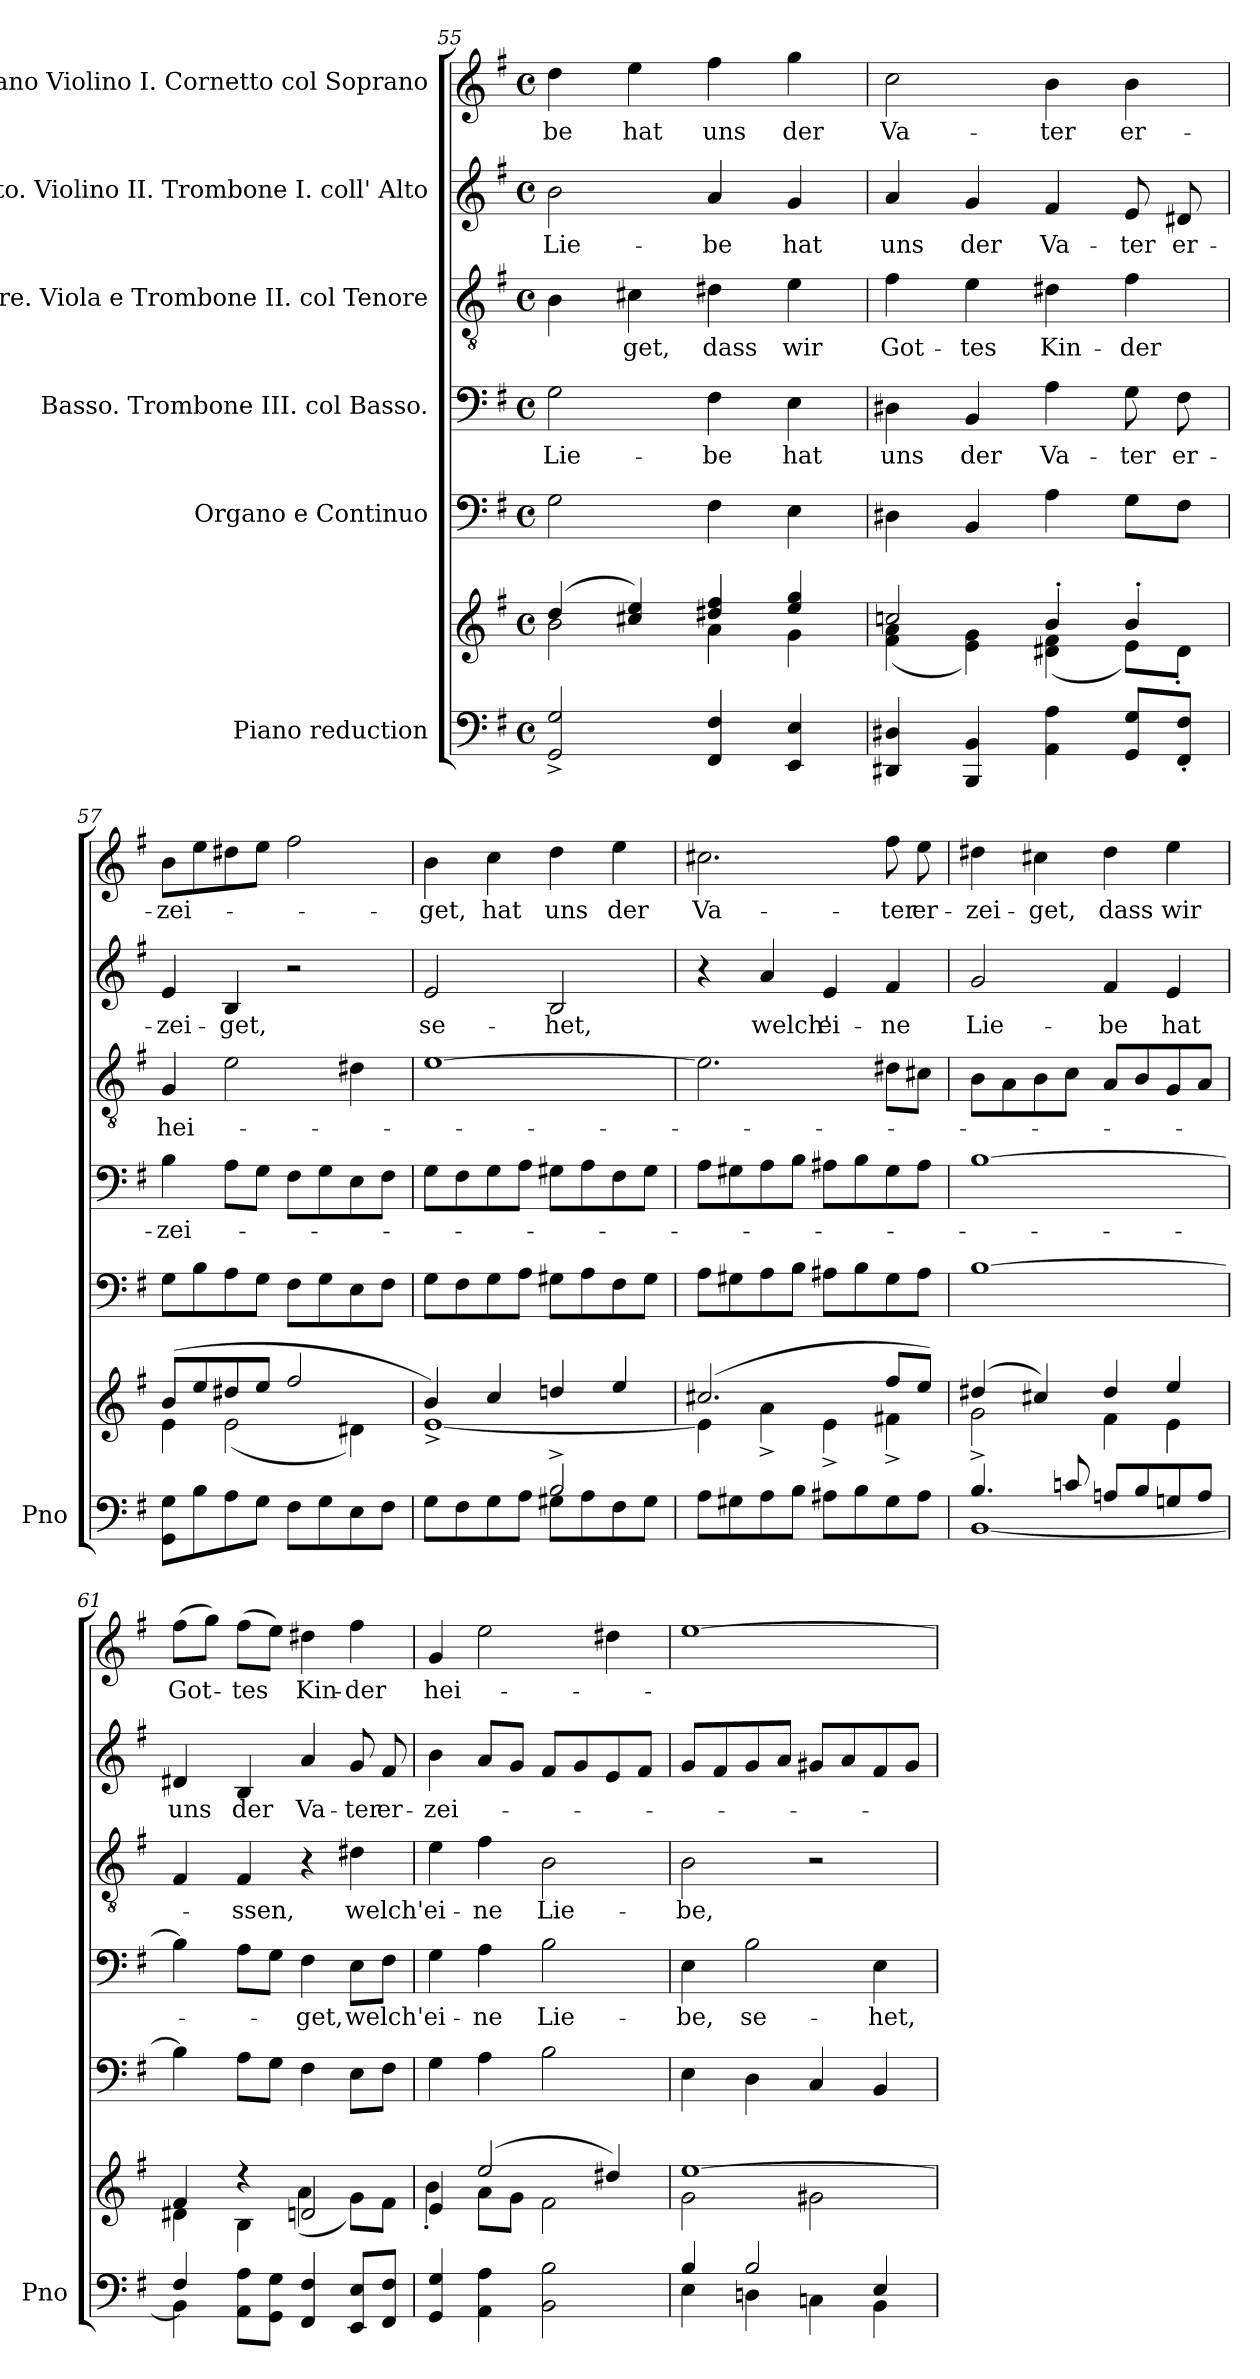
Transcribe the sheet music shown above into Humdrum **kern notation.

**kern	**kern	**kern	**kern	**text	**kern	**text	**kern	**text	**kern	**text
*part6	*part6	*part5	*part4	*part4	*part3	*part3	*part2	*part2	*part1	*part1
*staff7	*staff6	*staff5	*staff4	*staff4	*staff3	*staff3	*staff2	*staff2	*staff1	*staff1
*I"Piano reduction	*	*I"Organo e Continuo	*I"Basso. Trombone III. col Basso.	*	*I"Tenore. Viola e Trombone II. col Tenore	*	*I"Alto. Violino II. Trombone I. coll' Alto	*	*I"Soprano Violino I. Cornetto col Soprano	*
*I'Pno	*	*	*	*	*	*	*	*	*	*
!!LO:LB:g=z
*clefF4	*clefG2	*clefF4	*clefF4	*	*clefGv2	*	*clefG2	*	*clefG2	*
*k[f#]	*k[f#]	*k[f#]	*k[f#]	*	*k[f#]	*	*k[f#]	*	*k[f#]	*
*M4/4	*M4/4	*M4/4	*M4/4	*	*M4/4	*	*M4/4	*	*M4/4	*
*met(c)	*met(c)	*met(c)	*met(c)	*	*met(c)	*	*met(c)	*	*met(c)	*
=55	=55	=55	=55	=55	=55	=55	=55	=55	=55	=55
*	*^	*	*	*	*	*	*	*	*	*
!	!	!	!	!	!LO:LY:b	!	!	!	!LO:LY:b	!	!LO:LY:b
2GG/^ 2G/^	(>4dd/	2b\	2G\	2G\	Lie-	4B\	.	2b\	Lie-	4dd\	be
!	!	!	!	!	!	!	!LO:LY:b	!	!	!	!LO:LY:b
.	4cc#X/ 4ee/)	.	.	.	.	4c#X\	get,	.	.	4ee\	hat
!	!	!	!	!	!LO:LY:b	!	!LO:LY:b	!	!LO:LY:b	!	!LO:LY:b
4FF#/ 4F#/	4dd#X/ 4ff#/	4a\	4F#\	4F#\	be	4d#X\	dass	4a/	be	4ff#\	uns
!	!	!	!	!	!LO:LY:b	!	!LO:LY:b	!	!LO:LY:b	!	!LO:LY:b
4EE/ 4E/	4ee/ 4gg/	4g\	4E\	4E\	hat	4e\	wir	4g/	hat	4gg\	der
=56	=56	=56	=56	=56	=56	=56	=56	=56	=56	=56	=56
!	!	!	!	!	!LO:LY:b	!	!LO:LY:b	!	!LO:LY:b	!	!LO:LY:b
4DD#X/ 4D#X/	2ccn/	(<4f#\ 4a\	4D#X\	4D#X\	uns	4f#\	Got-	4a/	uns	2cc\	Va-
!	!	!	!	!	!LO:LY:b	!	!LO:LY:b	!	!LO:LY:b	!	!
4BBB/ 4BB/	.	4e\ 4g\)	4BB/	4BB/	der	4e\	tes	4g/	der	.	.
!	!	!	!	!	!LO:LY:b	!	!LO:LY:b	!	!LO:LY:b	!	!LO:LY:b
4AA\ 4A\	4b'/	(<4d#X\ 4f#\	4A\	4A\	Va-	4d#X\	Kin-	4f#/	Va-	4b\	ter
!	!	!	!	!	!LO:LY:b	!	!LO:LY:b	!	!LO:LY:b	!	!LO:LY:b
8GG/ 8G/L	4b'/	8e\L)	8G\L	8G\	ter	4f#\	der	8e/	ter	4b\	er-
!	!	!	!	!	!LO:LY:b	!	!	!	!LO:LY:b	!	!
8FF#/' 8F#/'J	.	8d#'\J	8F#\J	8F#\	er-	.	.	8d#X/	er-	.	.
=57	=57	=57	=57	=57	=57	=57	=57	=57	=57	=57	=57
!	!	!	!	!	!LO:LY:b	!	!LO:LY:b	!	!LO:LY:b	!	!LO:LY:b
8GG\ 8G\L	(>8b/L	4e\	8G\L	4B\	zei-	4G/	hei-	4e/	zei-	8b\L	zei-
8B\	8ee/	.	8B\	.	.	.	.	.	.	8ee\	.
!	!	!	!	!	!	!	!	!	!LO:LY:b	!	!
8A\	8dd#X/	(<2e\	8A\	8A\L	.	2e\	.	4B/	get,	8dd#X\	.
8G\J	8ee/J	.	8G\J	8G\J	.	.	.	.	.	8ee\J	.
8F#\L	2ff#/	.	8F#\L	8F#\L	.	.	.	2r	.	2ff#\	.
8G\	.	.	8G\	8G\	.	.	.	.	.	.	.
8E\	.	4d#X\)	8E\	8E\	.	4d#X\	.	.	.	.	.
8F#\J	.	.	8F#\J	8F#\J	.	.	.	.	.	.	.
=58	=58	=58	=58	=58	=58	=58	=58	=58	=58	=58	=58
*^	*	*	*	*	*	*	*	*	*	*	*
!	!	!	!	!	!	!	!	!	!	!LO:LY:b	!	!LO:LY:b
2rAyy	8G\L	4b/)	[1e^	8G\L	8G\L	.	[1e	.	2e/	se-	4b\	-get,
.	8F#\	.	.	8F#\	8F#\	.	.	.	.	.	.	.
!	!	!	!	!	!	!	!	!	!	!	!	!LO:LY:b
.	8G\	4cc/	.	8G\	8G\	.	.	.	.	.	4cc\	hat
.	8A\J	.	.	8A\J	8A\J	.	.	.	.	.	.	.
!	!	!	!	!	!	!	!	!	!	!LO:LY:b	!	!LO:LY:b
2B^/	8G#X\L	4ddn/	.	8G#X\L	8G#X\L	.	.	.	2B/	het,	4dd\	uns
.	8A\	.	.	8A\	8A\	.	.	.	.	.	.	.
!	!	!	!	!	!	!	!	!	!	!	!	!LO:LY:b
.	8F#\	4ee/	.	8F#\	8F#\	.	.	.	.	.	4ee\	der
.	8G#\J	.	.	8G#\J	8G#\J	.	.	.	.	.	.	.
=59	=59	=59	=59	=59	=59	=59	=59	=59	=59	=59	=59	=59
!	!	!	!	!	!	!	!	!	!	!	!	!LO:LY:b
*v	*v	*	*	*	*	*	*	*	*	*	*	*
8A\L	(>2.cc#X/	4e\]	8A\L	8A\L	.	2.e\]	.	4r	.	2.cc#X\	Va-
8G#X\	.	.	8G#X\	8G#X\	.	.	.	.	.	.	.
!	!	!	!	!	!	!	!	!	!LO:LY:b	!	!
8A\	.	4a^\	8A\	8A\	.	.	.	4a/	welch'	.	.
8B\J	.	.	8B\J	8B\J	.	.	.	.	.	.	.
!	!	!	!	!	!	!	!	!	!LO:LY:b	!	!
8A#X\L	.	4e^\	8A#X\L	8A#X\L	.	.	.	4e/	ei-	.	.
8B\	.	.	8B\	8B\	.	.	.	.	.	.	.
!	!	!	!	!	!	!	!	!	!LO:LY:b	!	!LO:LY:b
8G#\	8ff#/L	4f#X^\	8G#\	8G#\	.	8d#X\L	.	4f#/	ne	8ff#\	ter
!	!	!	!	!	!	!	!	!	!	!	!LO:LY:b
8A#\J	8ee/J)	.	8A#\J	8A#\J	.	8c#X\J	.	.	.	8ee\	er-
=60	=60	=60	=60	=60	=60	=60	=60	=60	=60	=60	=60
*^	*	*	*	*	*	*	*	*	*	*	*
!	!	!	!	!	!	!	!	!	!	!LO:LY:b	!	!LO:LY:b
4.B/	[1BB	(>4dd#X/	2g^\	[1B	[1B	.	8B\L	.	2g/	Lie-	4dd#X\	zei-
.	.	.	.	.	.	.	8A\	.	.	.	.	.
!	!	!	!	!	!	!	!	!	!	!	!	!LO:LY:b
.	.	4cc#X/)	.	.	.	.	8B\	.	.	.	4cc#X\	get,
8cn/	.	.	.	.	.	.	8c\J	.	.	.	.	.
!	!	!	!	!	!	!	!	!	!	!LO:LY:b	!	!LO:LY:b
8An/L	.	4dd#/	4f#\	.	.	.	8A/L	.	4f#/	be	4dd#\	dass
8B/	.	.	.	.	.	.	8B/	.	.	.	.	.
!	!	!	!	!	!	!	!	!	!	!LO:LY:b	!	!LO:LY:b
8Gn/	.	4ee/	4e\	.	.	.	8G/	.	4e/	hat	4ee\	wir
8A/J	.	.	.	.	.	.	8A/J	.	.	.	.	.
!!LO:PB:g=z
=61	=61	=61	=61	=61	=61	=61	=61	=61	=61	=61	=61	=61
!	!	!	!	!	!	!	!	!	!	!LO:LY:b	!	!LO:LY:b
4F#/	4BB\]	4f#/	4d#X\	4B\]	4B\]	.	4F#/	.	4d#X/	uns	(>8ff#\L	Got-
.	.	.	.	.	.	.	.	.	.	.	8gg\J)	.
!	!	!	!	!	!	!	!	!LO:LY:b	!	!LO:LY:b	!	!LO:LY:b
8AA\ 8A\L	4ryy	4r	4B\	8A\L	8A\L	.	4F#/	ssen,	4B/	der	(>8ff#\L	-tes
8GG\ 8G\J	.	.	.	8G\J	8G\J	.	.	.	.	.	8ee\J)	.
!	!	!	!	!	!	!LO:LY:b	!	!	!	!LO:LY:b	!	!LO:LY:b
4FF#/ 4F#/	2ryy	2dn/	(<4a\	4F#\	4F#\	-get,	4r	.	4a/	Va-	4dd#X\	Kin-
!	!	!	!	!	!	!LO:LY:b	!	!LO:LY:b	!	!LO:LY:b	!	!LO:LY:b
8EE/ 8E/L	.	.	8g\L)	8E\L	8E\L	welch'	4d#X\	welch'	8g/	ter	4ff#\	der
!	!	!	!	!	!	!	!	!	!	!LO:LY:b	!	!
8FF#/ 8F#/J	.	.	8f#\J	8F#\J	8F#\J	.	.	.	8f#/	er-	.	.
*v	*v	*	*	*	*	*	*	*	*	*	*	*
=62	=62	=62	=62	=62	=62	=62	=62	=62	=62	=62	=62
!	!	!	!	!	!LO:LY:b	!	!LO:LY:b	!	!LO:LY:b	!	!LO:LY:b
4GG/ 4G/	4e/	4b'\	4G\	4G\	ei-	4e\	ei-	4b\	zei-	4g/	hei-
!	!	!	!	!	!LO:LY:b	!	!LO:LY:b	!	!	!	!
4AA\ 4A\	(>2ee/	8a\L	4A\	4A\	ne	4f#\	ne	8a/L	.	2ee\	.
.	.	8g\J	.	.	.	.	.	8g/J	.	.	.
!	!	!	!	!	!LO:LY:b	!	!LO:LY:b	!	!	!	!
2BB\ 2B\	.	2f#\	2B\	2B\	Lie-	2B\	Lie-	8f#/L	.	.	.
.	.	.	.	.	.	.	.	8g/	.	.	.
.	4dd#X/)	.	.	.	.	.	.	8e/	.	4dd#X\	.
.	.	.	.	.	.	.	.	8f#/J	.	.	.
=63	=63	=63	=63	=63	=63	=63	=63	=63	=63	=63	=63
*^	*	*	*	*	*	*	*	*	*	*	*
!	!	!	!	!	!	!LO:LY:b	!	!LO:LY:b	!	!	!	!
4B/	4E\	[1ee	2g\	4E\	4E\	be,	2B\	be,	8g/L	.	[1ee	.
.	.	.	.	.	.	.	.	.	8f#/	.	.	.
!	!	!	!	!	!	!LO:LY:b	!	!	!	!	!	!
2B/	4Dn\	.	.	4D\	2B\	se-	.	.	8g/	.	.	.
.	.	.	.	.	.	.	.	.	8a/J	.	.	.
.	4Cn\	.	2g#X\	4C/	.	.	2r	.	8g#X/L	.	.	.
.	.	.	.	.	.	.	.	.	8a/	.	.	.
!	!	!	!	!	!	!LO:LY:b	!	!	!	!	!	!
4E/	4BB\	.	.	4BB/	4E\	het,	.	.	8f#/	.	.	.
.	.	.	.	.	.	.	.	.	8g#/J	.	.	.
*v	*v	*	*	*	*	*	*	*	*	*	*	*
*	*v	*v	*	*	*	*	*	*	*	*	*
=	=	=	=	=	=	=	=	=	=	=
*-	*-	*-	*-	*-	*-	*-	*-	*-	*-	*-
